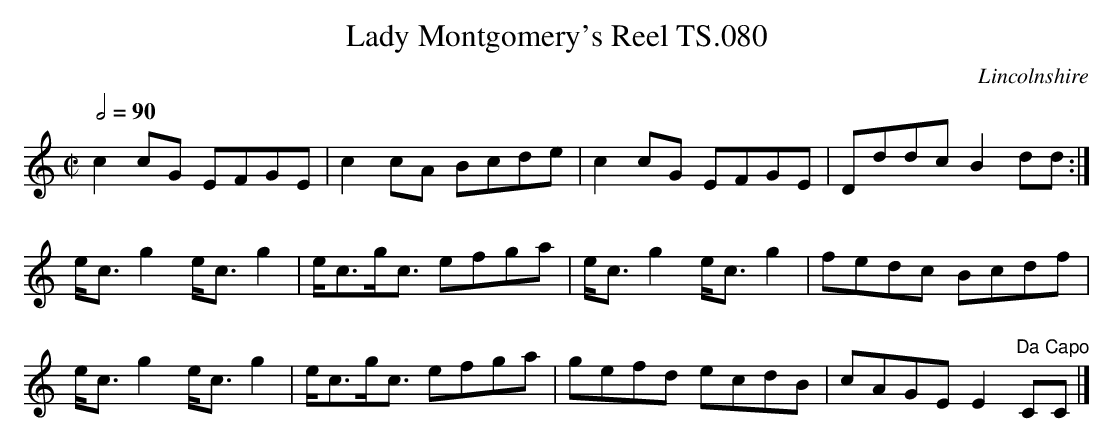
X:1
T:Lady Montgomery's Reel TS.080
L:1/8
M:C|
O:Lincolnshire
Q:1/2=90
K:C
c2cG EFGE|c2cA Bcde|c2cG EFGE|DddcB2dd:|!
e<cg2e<cg2|e<cg<c efga|e<cg2e<cg2|fedc Bcdf|!
e<cg2e<cg2|e<cg<c efga|gefd ecdB|cAGEE2"Da Capo"CC|]
